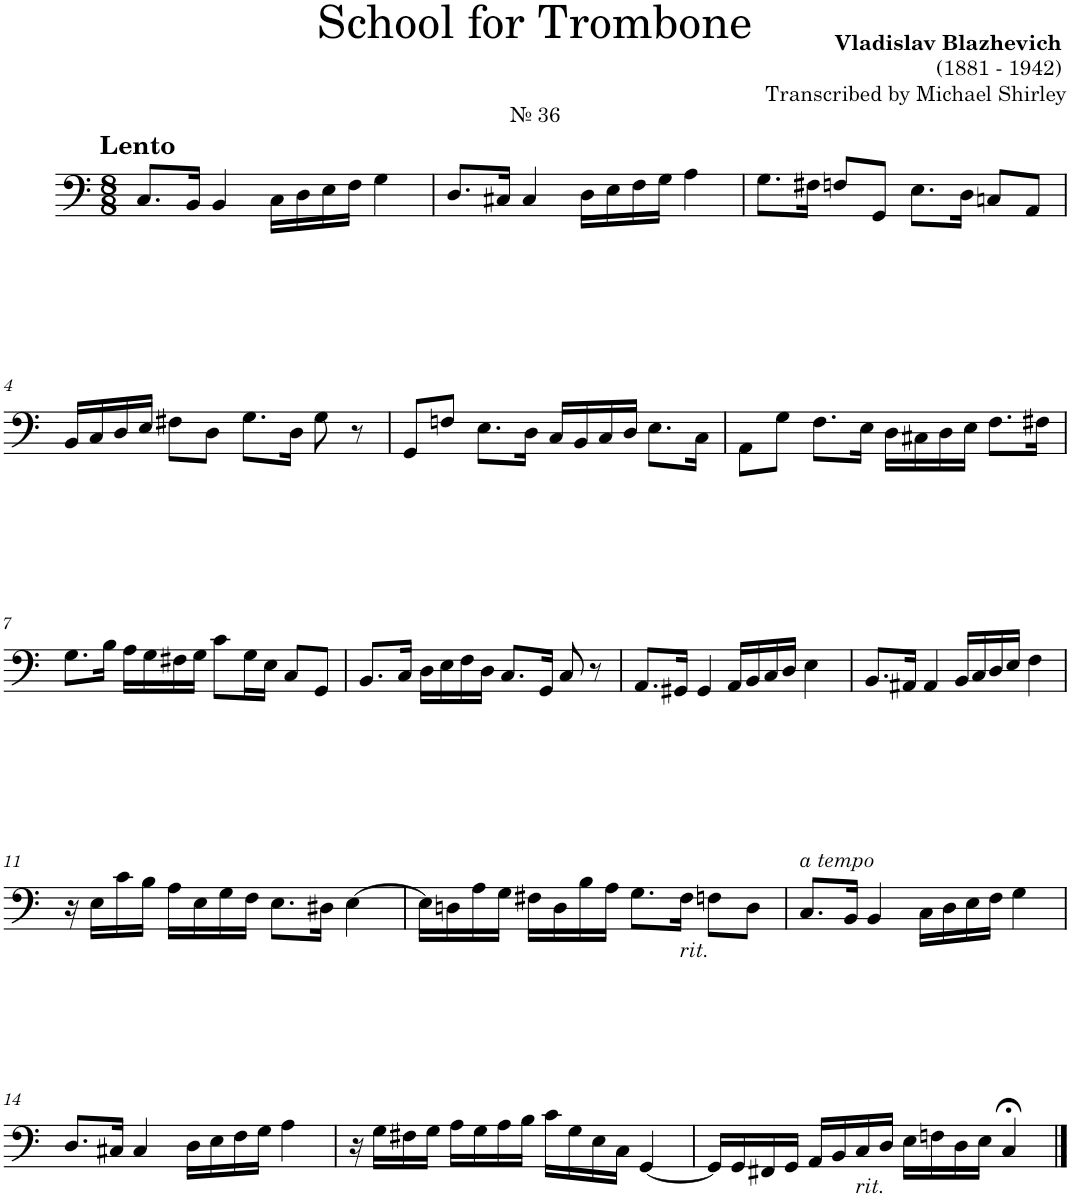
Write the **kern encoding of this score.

**kern
*part1
*staff1
*I"Trombone
*I'Tbn.
*clefF4
*k[]
*M8/8
=1
!LO:TX:a:t=№ 36
!LO:TX:a:B:t=Lento
8.C/L
16BB/Jk
4BB/
16C\LL
16D\
16E\
16F\JJ
4G\
=2
8.D/L
16C#X/Jk
4C#/
16D\LL
16E\
16F\
16G\JJ
4A\
=3
8.G\L
16F#X\Jk
8Fn/L
8GG/J
8.E\L
16D\Jk
8Cn/L
8AA/J
!!LO:LB:g=z
=4
16BB/LL
16C/
16D/
16E/JJ
8F#X\L
8D\J
8.G\L
16D\Jk
8G\
8r
=5
8GG/L
8Fn/J
8.E\L
16D\Jk
16C/LL
16BB/
16C/
16D/JJ
8.E\L
16C\Jk
=6
8AA\L
8G\J
8.F\L
16E\Jk
16D\LL
16C#X\
16D\
16E\JJ
8.F\L
16F#X\Jk
!!LO:LB:g=z
=7
8.G\L
16B\Jk
16A\LL
16G\
16F#X\
16G\JJ
8c\L
16G\L
16E\JJ
8C/L
8GG/J
=8
8.BB/L
16C/Jk
16D\LL
16E\
16F\
16D\JJ
8.C/L
16GG/Jk
8C/
8r
=9
8.AA/L
16GG#X/Jk
4GG#/
16AA/LL
16BB/
16C/
16D/JJ
4E\
=10
8.BB/L
16AA#X/Jk
4AA#/
16BB/LL
16C/
16D/
16E/JJ
4F\
!!LO:LB:g=z
=11
16r
16E\LL
16c\
16B\JJ
16A\LL
16E\
16G\
16F\JJ
8.E\L
16D#X\Jk
[4E\
=12
16E\LL]
16Dn\
16A\
16G\JJ
16F#X\LL
16D\
16B\
16A\JJ
8.G\L
!LO:TX:b:i:t=rit.
16F#\Jk
8Fn\L
8D\J
=13
!LO:TX:a:i:t=a tempo
8.C/L
16BB/Jk
4BB/
16C\LL
16D\
16E\
16F\JJ
4G\
!!LO:LB:g=z
=14
8.D/L
16C#X/Jk
4C#/
16D\LL
16E\
16F\
16G\JJ
4A\
=15
16r
16G\LL
16F#X\
16G\JJ
16A\LL
16G\
16A\
16B\JJ
16c\LL
16G\
16E\
16C\JJ
[4GG/
=16
16GG/LL]
16GG/
16FF#X/
16GG/JJ
16AA/LL
16BB/
!LO:TX:b:i:t=rit.
16C/
16D/JJ
16E\LL
16Fn\
16D\
16E\JJ
4C;</
==
*-
